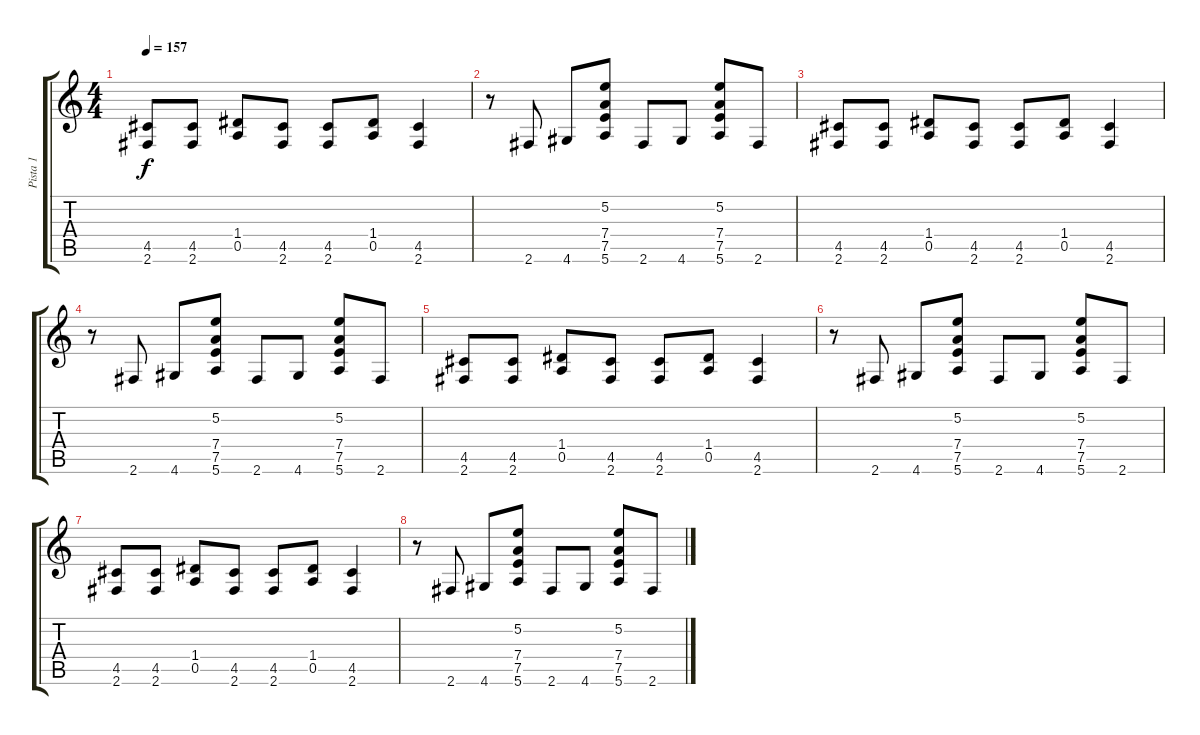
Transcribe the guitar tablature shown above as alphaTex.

\track ("Pista 1" "Pista 1") {instrument distortionguitar}
\staff {score tabs}
\tuning (E4 B3 G3 D3 A2 E2) {hide}
\ts (4 4)
\tempo 157
\clef g2
\ks c
(4.5 2.6).8{dy f volume 16} (4.5 2.6).8 (1.4 0.5).8 (4.5 2.6).8 (4.5 2.6).8 (1.4 0.5).8 (4.5 2.6).4 |
r.8 2.6.8 4.6.8 (5.2 7.4 7.5 5.6).8 2.6.8 4.6.8 (5.2 7.4 7.5 5.6).8 2.6.8 |
(4.5 2.6).8{volume 16} (4.5 2.6).8 (1.4 0.5).8 (4.5 2.6).8 (4.5 2.6).8 (1.4 0.5).8 (4.5 2.6).4 |
r.8 2.6.8 4.6.8 (5.2 7.4 7.5 5.6).8 2.6.8 4.6.8 (5.2 7.4 7.5 5.6).8 2.6.8 |
(4.5 2.6).8{volume 16} (4.5 2.6).8 (1.4 0.5).8 (4.5 2.6).8 (4.5 2.6).8 (1.4 0.5).8 (4.5 2.6).4 |
r.8 2.6.8 4.6.8 (5.2 7.4 7.5 5.6).8 2.6.8 4.6.8 (5.2 7.4 7.5 5.6).8 2.6.8 |
(4.5 2.6).8{volume 16} (4.5 2.6).8 (1.4 0.5).8 (4.5 2.6).8 (4.5 2.6).8 (1.4 0.5).8 (4.5 2.6).4 |
r.8 2.6.8 4.6.8 (5.2 7.4 7.5 5.6).8 2.6.8 4.6.8 (5.2 7.4 7.5 5.6).8 2.6.8
